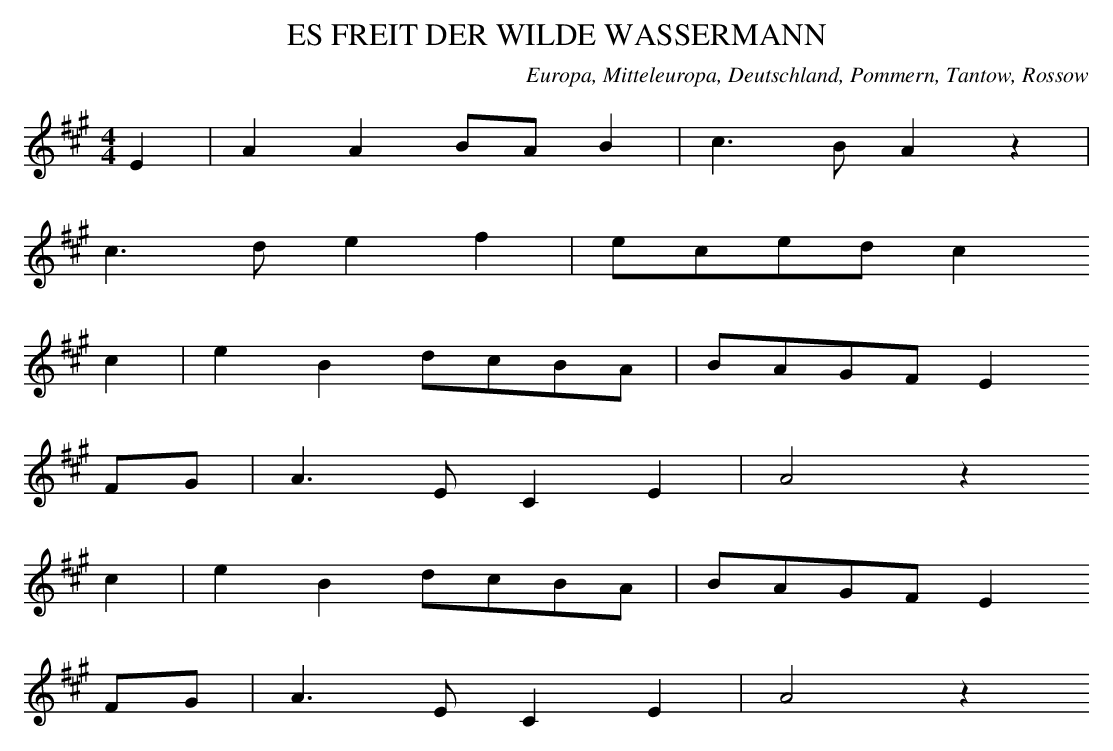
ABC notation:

X:1
T: ES FREIT DER WILDE WASSERMANN
O: Europa, Mitteleuropa, Deutschland, Pommern, Tantow, Rossow
M: 4/4
L: 1/8
K: A
E2 | A2A2BAB2 | c3BA2z2 |
c3de2f2 | ecedc2
c2 | e2B2dcBA | BAGFE2
FG | A3EC2E2 | A4z2
c2 | e2B2dcBA | BAGFE2
FG | A3EC2E2 | A4z2
